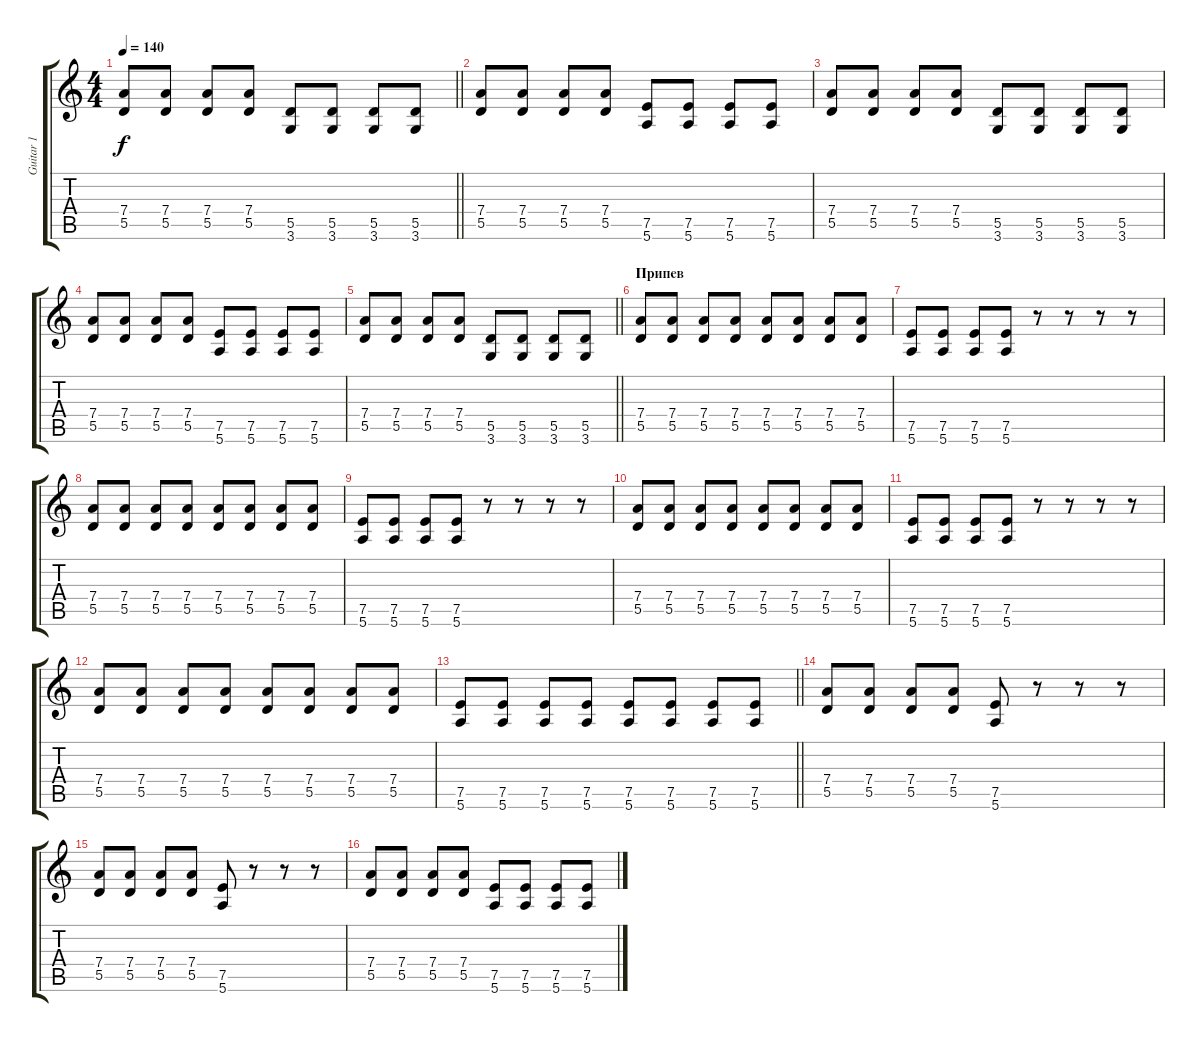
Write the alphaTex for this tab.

\track ("Guitar 1" "Guitar 1") {instrument electricguitarclean}
\staff {score tabs}
\tuning (E4 B3 G3 D3 A2 E2) {hide}
\ts (4 4)
\tempo 140
\clef g2
\barLineRight lightlight
\ks c
(7.4 5.5).8{dy f balance 0} (7.4 5.5).8 (7.4 5.5).8 (7.4 5.5).8 (5.5 3.6).8 (5.5 3.6).8 (5.5 3.6).8 (5.5 3.6).8 |
(7.4 5.5).8{balance 8} (7.4 5.5).8 (7.4 5.5).8 (7.4 5.5).8 (7.5 5.6).8 (7.5 5.6).8 (7.5 5.6).8 (7.5 5.6).8 |
(7.4 5.5).8 (7.4 5.5).8 (7.4 5.5).8 (7.4 5.5).8 (5.5 3.6).8 (5.5 3.6).8 (5.5 3.6).8 (5.5 3.6).8 |
(7.4 5.5).8 (7.4 5.5).8 (7.4 5.5).8 (7.4 5.5).8 (7.5 5.6).8 (7.5 5.6).8 (7.5 5.6).8 (7.5 5.6).8 |
\barLineRight lightlight
(7.4 5.5).8 (7.4 5.5).8 (7.4 5.5).8 (7.4 5.5).8 (5.5 3.6).8 (5.5 3.6).8 (5.5 3.6).8 (5.5 3.6).8 |
\section ("" "Припев")
(7.4 5.5).8{instrument overdrivenguitar} (7.4 5.5).8 (7.4 5.5).8 (7.4 5.5).8 (7.4 5.5).8 (7.4 5.5).8 (7.4 5.5).8 (7.4 5.5).8 |
(7.5 5.6).8 (7.5 5.6).8 (7.5 5.6).8 (7.5 5.6).8 r.8 r.8 r.8 r.8 |
(7.4 5.5).8{instrument overdrivenguitar} (7.4 5.5).8 (7.4 5.5).8 (7.4 5.5).8 (7.4 5.5).8 (7.4 5.5).8 (7.4 5.5).8 (7.4 5.5).8 |
(7.5 5.6).8 (7.5 5.6).8 (7.5 5.6).8 (7.5 5.6).8 r.8 r.8 r.8 r.8 |
(7.4 5.5).8{instrument overdrivenguitar} (7.4 5.5).8 (7.4 5.5).8 (7.4 5.5).8 (7.4 5.5).8 (7.4 5.5).8 (7.4 5.5).8 (7.4 5.5).8 |
(7.5 5.6).8 (7.5 5.6).8 (7.5 5.6).8 (7.5 5.6).8 r.8 r.8 r.8 r.8 |
(7.4 5.5).8{instrument overdrivenguitar} (7.4 5.5).8 (7.4 5.5).8 (7.4 5.5).8 (7.4 5.5).8 (7.4 5.5).8 (7.4 5.5).8 (7.4 5.5).8 |
\barLineRight lightlight
(7.5 5.6).8 (7.5 5.6).8 (7.5 5.6).8 (7.5 5.6).8 (7.5 5.6).8 (7.5 5.6).8 (7.5 5.6).8 (7.5 5.6).8 |
(7.4 5.5).8 (7.4 5.5).8 (7.4 5.5).8 (7.4 5.5).8 (7.5 5.6).8 r.8 r.8 r.8 |
(7.4 5.5).8 (7.4 5.5).8 (7.4 5.5).8 (7.4 5.5).8 (7.5 5.6).8 r.8 r.8 r.8 |
(7.4 5.5).8 (7.4 5.5).8 (7.4 5.5).8 (7.4 5.5).8 (7.5 5.6).8 (7.5 5.6).8 (7.5 5.6).8 (7.5 5.6).8
